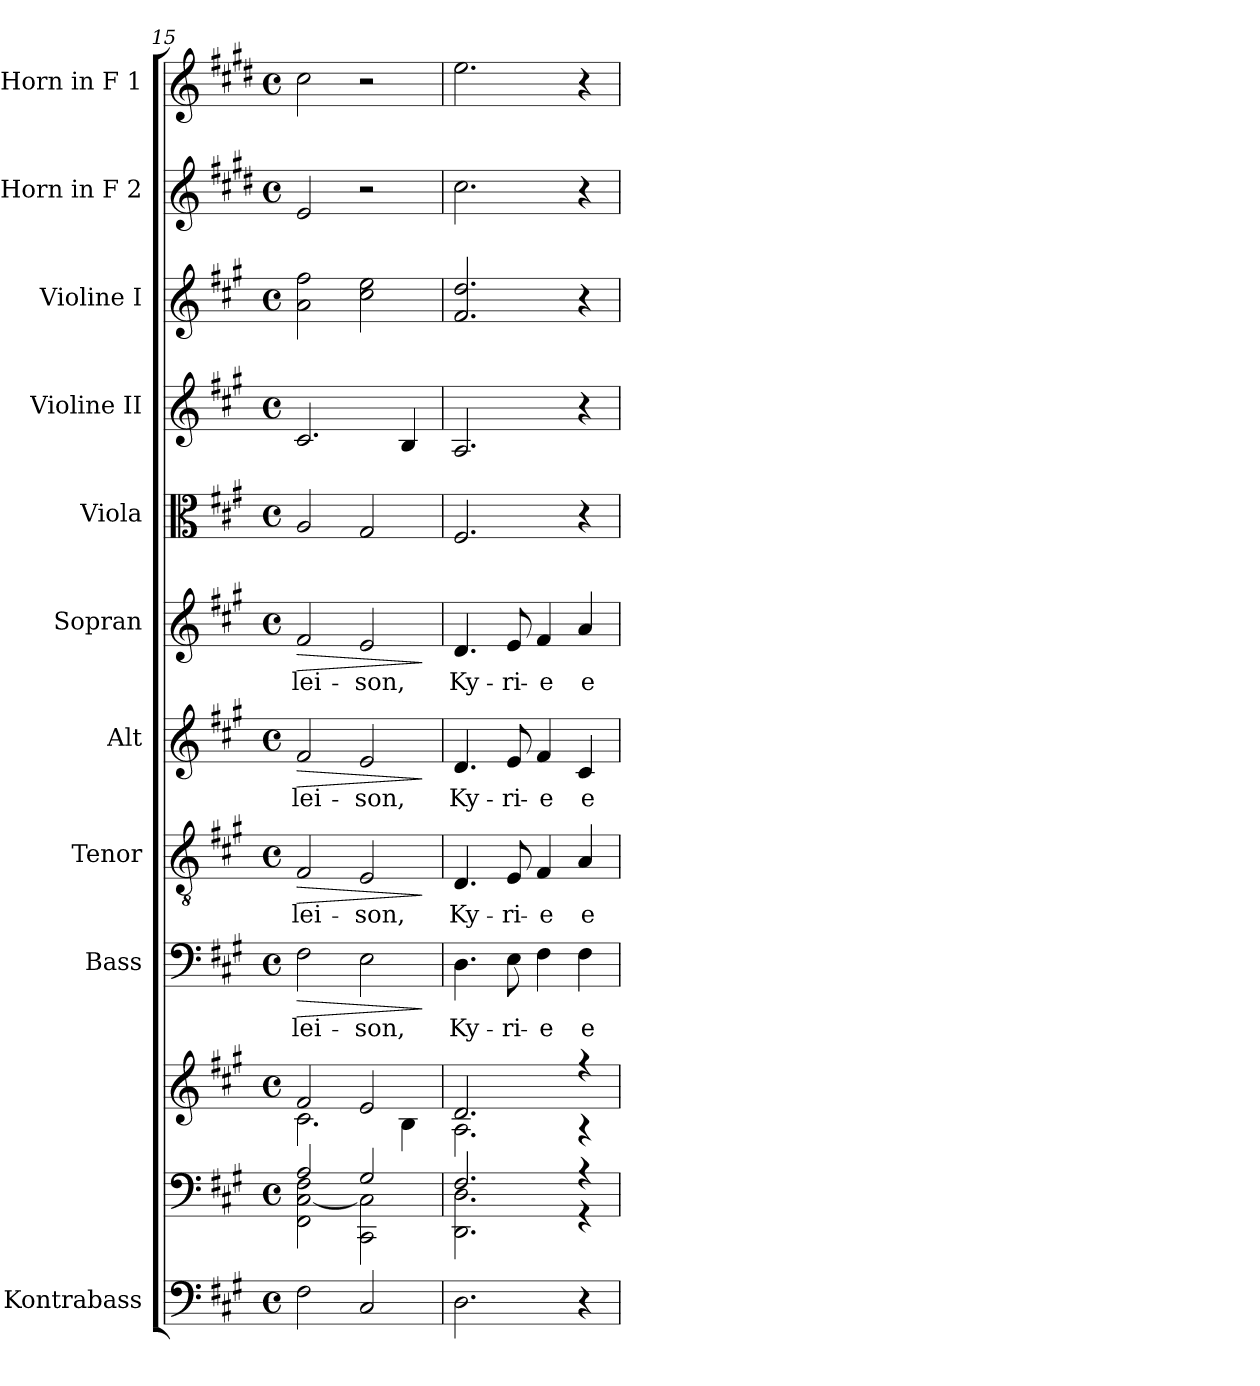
**kern	**kern	**kern	**kern	**text	**dynam	**kern	**text	**dynam	**kern	**text	**dynam	**kern	**text	**dynam	**kern	**kern	**kern	**kern	**kern
*part11	*part10	*part10	*part9	*part9	*part9	*part8	*part8	*part8	*part7	*part7	*part7	*part6	*part6	*part6	*part5	*part4	*part3	*part2	*part1
*staff12	*staff11	*staff10	*staff9	*staff9	*staff9	*staff8	*staff8	*staff8	*staff7	*staff7	*staff7	*staff6	*staff6	*staff6	*staff5	*staff4	*staff3	*staff2	*staff1
*I"Kontrabass	*	*	*I"Bass	*	*	*I"Tenor	*	*	*I"Alt	*	*	*I"Sopran	*	*	*I"Viola	*I"Violine II	*I"Violine I	*I"Horn in F 2	*I"Horn in F 1
*I'Kb.	*	*	*I'B.	*	*	*I'T.	*	*	*I'A.	*	*	*I'S.	*	*	*I'Vla.	*I'Vl. II	*I'Vl. I	*	*
*clefF4	*clefF4	*clefG2	*clefF4	*	*	*clefGv2	*	*	*clefG2	*	*	*clefG2	*	*	*clefC3	*clefG2	*clefG2	*clefG2	*clefG2
*ITrd7c12	*	*	*	*	*	*	*	*	*	*	*	*	*	*	*	*	*	*ITrd4c7	*ITrd4c7
*k[f#c#g#]	*k[f#c#g#]	*k[f#c#g#]	*k[f#c#g#]	*	*	*k[f#c#g#]	*	*	*k[f#c#g#]	*	*	*k[f#c#g#]	*	*	*k[f#c#g#]	*k[f#c#g#]	*k[f#c#g#]	*k[f#c#g#]	*k[f#c#g#]
*A:	*A:	*A:	*A:	*	*	*A:	*	*	*A:	*	*	*A:	*	*	*A:	*A:	*A:	*A:	*A:
*M4/4	*M4/4	*M4/4	*M4/4	*	*	*M4/4	*	*	*M4/4	*	*	*M4/4	*	*	*M4/4	*M4/4	*M4/4	*M4/4	*M4/4
*met(c)	*met(c)	*met(c)	*met(c)	*	*	*met(c)	*	*	*met(c)	*	*	*met(c)	*	*	*met(c)	*met(c)	*met(c)	*met(c)	*met(c)
=15	=15	=15	=15	=15	=15	=15	=15	=15	=15	=15	=15	=15	=15	=15	=15	=15	=15	=15	=15
*	*^	*^	*	*	*	*	*	*	*	*	*	*	*	*	*	*	*	*	*
!	!	!	!	!	!	!LO:LY:b	!LO:HP:b	!	!LO:LY:b	!LO:HP:b	!	!LO:LY:b	!LO:HP:b	!	!LO:LY:b	!LO:HP:b	!	!	!	!	!
2FF#\	2A/	2FF#\ [<2C#\ 2F#\	2f#/	2.c#\	2F#\	-lei-	>	2F#/	-lei-	>	2f#/	-lei-	>	2f#/	-lei-	>	2A/	2.c#/	2a\ 2ff#\	2A/	2f#\
!	!	!	!	!	!	!LO:LY:b	!	!	!LO:LY:b	!	!	!LO:LY:b	!	!	!LO:LY:b	!	!	!	!	!	!
2CC#/	2G#/	2CC#\ 2C#\]	2e/	.	2E\	-son,	.	2E/	-son,	.	2e/	-son,	.	2e/	-son,	.	2G#/	.	2cc#\ 2ee\	2r	2r
.	.	.	.	4B\	.	.	.	.	.	.	.	.	.	.	.	.	.	4B/	.	.	.
*	*v	*v	*	*	*	*	*	*	*	*	*	*	*	*	*	*	*	*	*	*	*
*	*	*v	*v	*	*	*	*	*	*	*	*	*	*	*	*	*	*	*	*	*
.	.	.	.	.	]	.	.	]	.	.	]	.	.	]	.	.	.	.	.
=16	=16	=16	=16	=16	=16	=16	=16	=16	=16	=16	=16	=16	=16	=16	=16	=16	=16	=16	=16
*	*^	*^	*	*	*	*	*	*	*	*	*	*	*	*	*	*	*	*	*
!	!	!	!	!	!	!LO:LY:b	!	!	!LO:LY:b	!	!	!LO:LY:b	!	!	!LO:LY:b	!	!	!	!	!	!
2.DD\	2.F#/	2.DD\ 2.D\	2.d/	2.A\	4.D\	Ky-	.	4.D/	Ky-	.	4.d/	Ky-	.	4.d/	Ky-	.	2.F#/	2.A/	2.f#/ 2.dd/	2.f#\	2.a\
!	!	!	!	!	!	!LO:LY:b	!	!	!LO:LY:b	!	!	!LO:LY:b	!	!	!LO:LY:b	!	!	!	!	!	!
.	.	.	.	.	8E\	-ri-	.	8E/	-ri-	.	8e/	-ri-	.	8e/	-ri-	.	.	.	.	.	.
!	!	!	!	!	!	!LO:LY:b	!	!	!LO:LY:b	!	!	!LO:LY:b	!	!	!LO:LY:b	!	!	!	!	!	!
.	.	.	.	.	4F#\	-e	.	4F#/	-e	.	4f#/	-e	.	4f#/	-e	.	.	.	.	.	.
!	!	!	!	!	!	!LO:LY:b	!	!	!LO:LY:b	!	!	!LO:LY:b	!	!	!LO:LY:b	!	!	!	!	!	!
4r	4r	4r	4r	4r	4F#\	e-	.	4A/	e-	.	4c#/	e-	.	4a/	e-	.	4r	4r	4r	4r	4r
*	*v	*v	*	*	*	*	*	*	*	*	*	*	*	*	*	*	*	*	*	*	*
*	*	*v	*v	*	*	*	*	*	*	*	*	*	*	*	*	*	*	*	*	*
=	=	=	=	=	=	=	=	=	=	=	=	=	=	=	=	=	=	=	=
*-	*-	*-	*-	*-	*-	*-	*-	*-	*-	*-	*-	*-	*-	*-	*-	*-	*-	*-	*-
